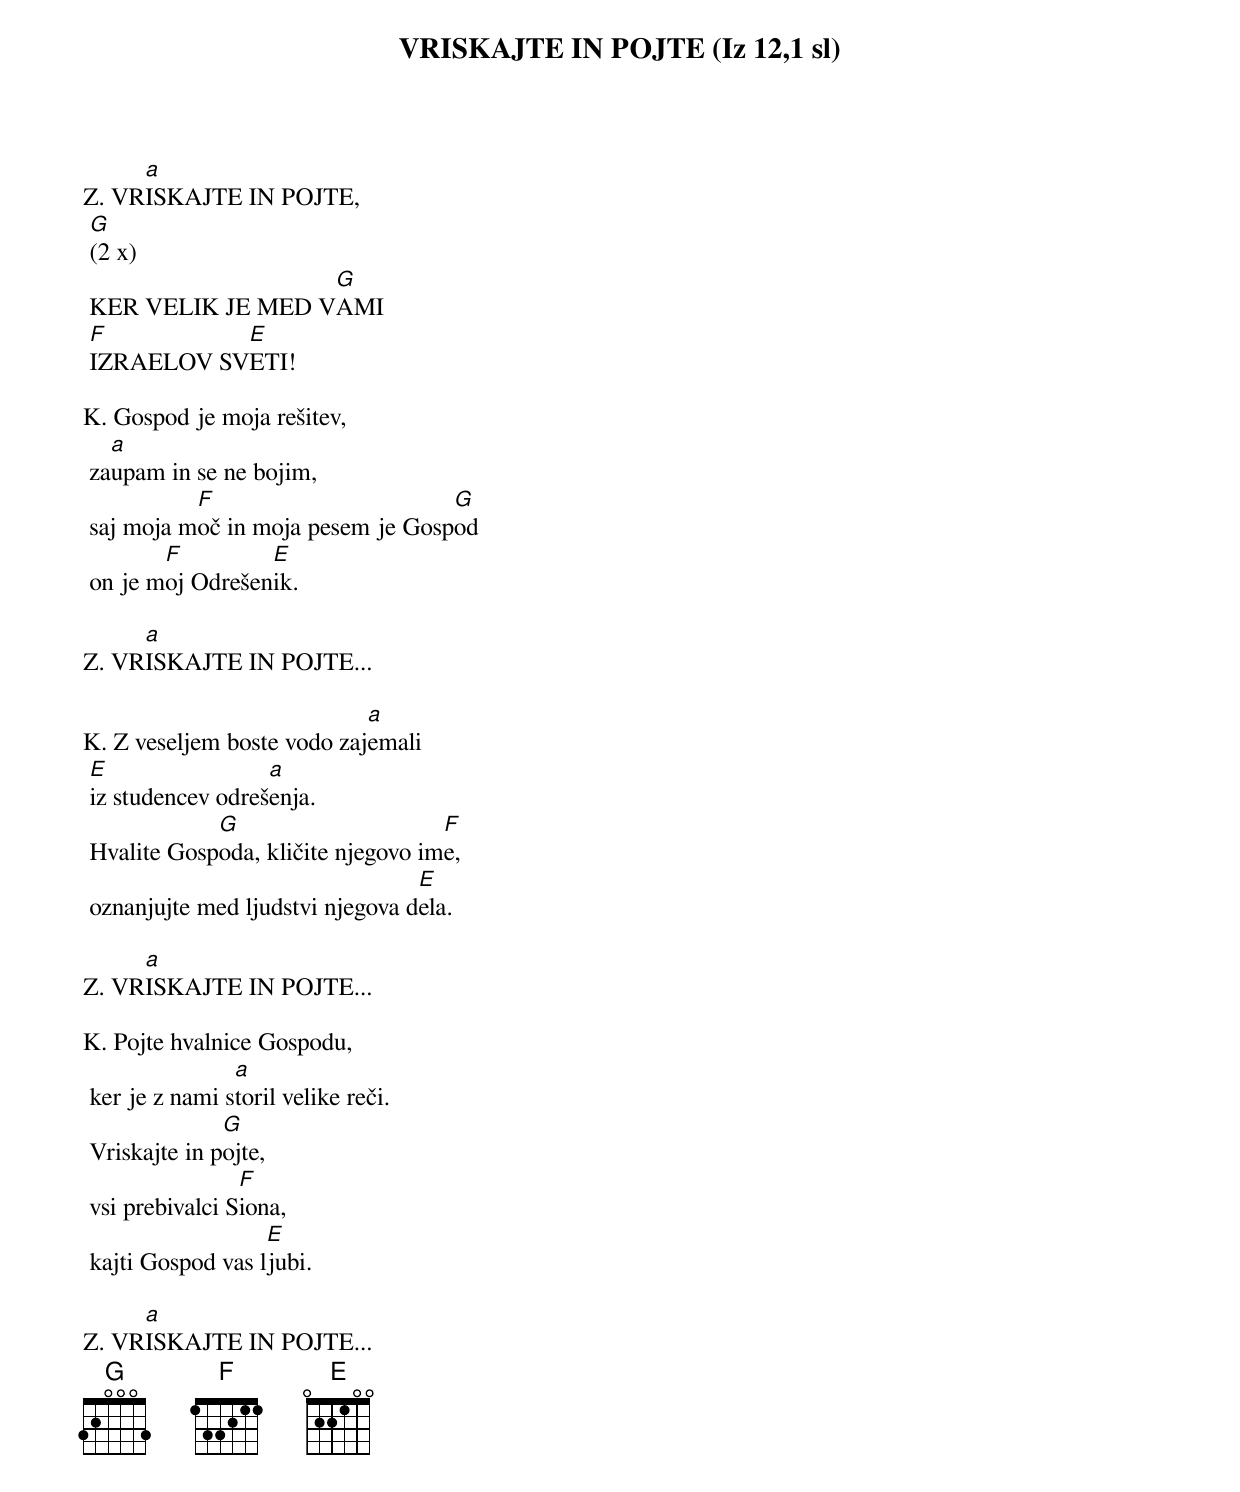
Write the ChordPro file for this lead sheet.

{title: VRISKAJTE IN POJTE (Iz 12,1 sl)}

Z.	VR[a]ISKAJTE IN POJTE,
	[G](2 x)
	KER VELIK JE MED V[G]AMI
	[F]IZRAELOV SV[E]ETI!

K.	Gospod je moja rešitev,
	za[a]upam in se ne bojim,
	saj moja m[F]oč in moja pesem je Gosp[G]od
	on je m[F]oj Odrešen[E]ik.

Z.	VR[a]ISKAJTE IN POJTE...

K.	Z veseljem boste vodo zaj[a]emali
	[E]iz studencev odreš[a]enja.
	Hvalite Gosp[G]oda, kličite njegovo im[F]e,
	oznanjujte med ljudstvi njegova d[E]ela.

Z.	VR[a]ISKAJTE IN POJTE...

K.	Pojte hvalnice Gospodu,
	ker je z nami s[a]toril velike reči.
	Vriskajte in p[G]ojte,
	vsi prebivalci S[F]iona,
	kajti Gospod vas l[E]jubi.

Z.	VR[a]ISKAJTE IN POJTE...
